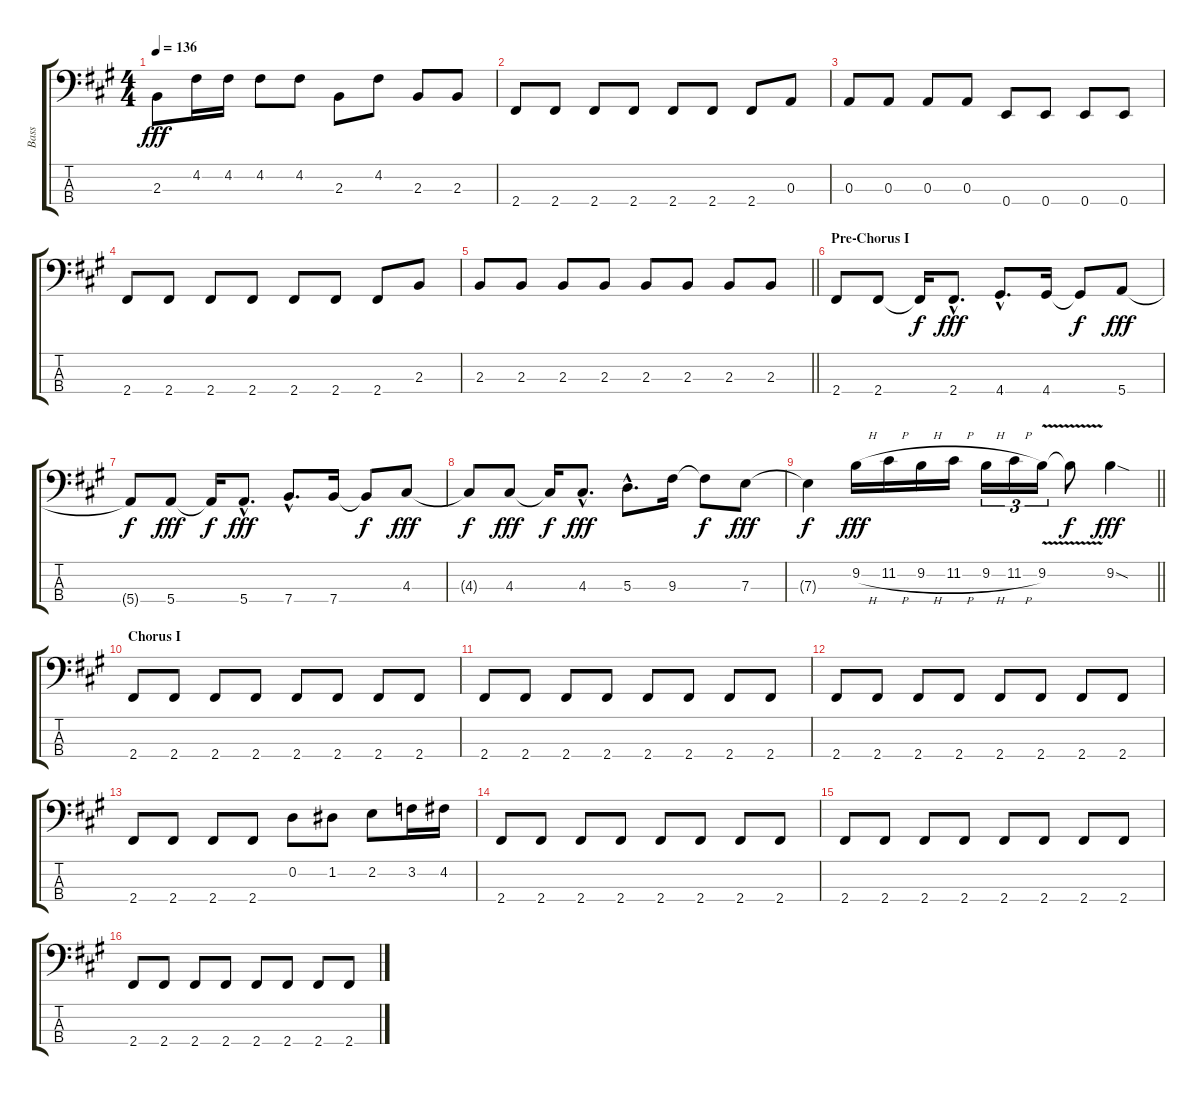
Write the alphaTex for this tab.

\track ("Bass" "Bass") {instrument electricbassfinger}
\staff {score tabs}
\tuning (G2 D2 A1 E1) {hide}
\ts (4 4)
\tempo 136
\clef f4
\ks a
2.3.8{dy fff} 4.2.16 4.2.16 4.2.8 4.2.8 2.3.8 4.2.8 2.3.8 2.3.8 |
2.4.8 2.4.8 2.4.8 2.4.8 2.4.8 2.4.8 2.4.8 0.3.8 |
0.3.8 0.3.8 0.3.8 0.3.8 0.4.8 0.4.8 0.4.8 0.4.8 |
2.4.8 2.4.8 2.4.8 2.4.8 2.4.8 2.4.8 2.4.8 2.3.8 |
\barLineRight lightlight
2.3.8 2.3.8 2.3.8 2.3.8 2.3.8 2.3.8 2.3.8 2.3.8 |
\section ("" "Pre-Chorus I")
2.4.8 2.4.8 2.4{t}.16{dy f} 2.4{hac}.8{d dy fff} 4.4{hac}.8{d} 4.4.16 4.4{t}.8{dy f} 5.4.8{dy fff} |
5.4{t}.8{dy f} 5.4.8{dy fff} 5.4{t}.16{dy f} 5.4{hac}.8{d dy fff} 7.4{hac}.8{d} 7.4.16 7.4{t}.8{dy f} 4.3.8{dy fff} |
4.3{t}.8{dy f} 4.3.8{dy fff} 4.3{t}.16{dy f} 4.3{hac}.8{d dy fff} 5.3{hac}.8{d} 9.3.16 9.3{t}.8{dy f} 7.3.8{dy fff} |
\barLineRight lightlight
7.3{t}.4{dy f} 9.2{h}.16{dy fff} 11.2{h}.16 9.2{h}.16 11.2{h}.16 9.2{h}.16{tu (3 2)} 11.2{h}.16{tu (3 2)} 9.2{v}.16{tu (3 2)} 9.2{t}.8{dy f} 9.2{sod}.4{dy fff} |
\section ("" "Chorus I")
2.4.8 2.4.8 2.4.8 2.4.8 2.4.8 2.4.8 2.4.8 2.4.8 |
2.4.8 2.4.8 2.4.8 2.4.8 2.4.8 2.4.8 2.4.8 2.4.8 |
2.4.8 2.4.8 2.4.8 2.4.8 2.4.8 2.4.8 2.4.8 2.4.8 |
2.4.8 2.4.8 2.4.8 2.4.8 0.2.8 1.2.8 2.2.8 3.2.16 4.2.16 |
2.4.8 2.4.8 2.4.8 2.4.8 2.4.8 2.4.8 2.4.8 2.4.8 |
2.4.8 2.4.8 2.4.8 2.4.8 2.4.8 2.4.8 2.4.8 2.4.8 |
2.4.8 2.4.8 2.4.8 2.4.8 2.4.8 2.4.8 2.4.8 2.4.8
